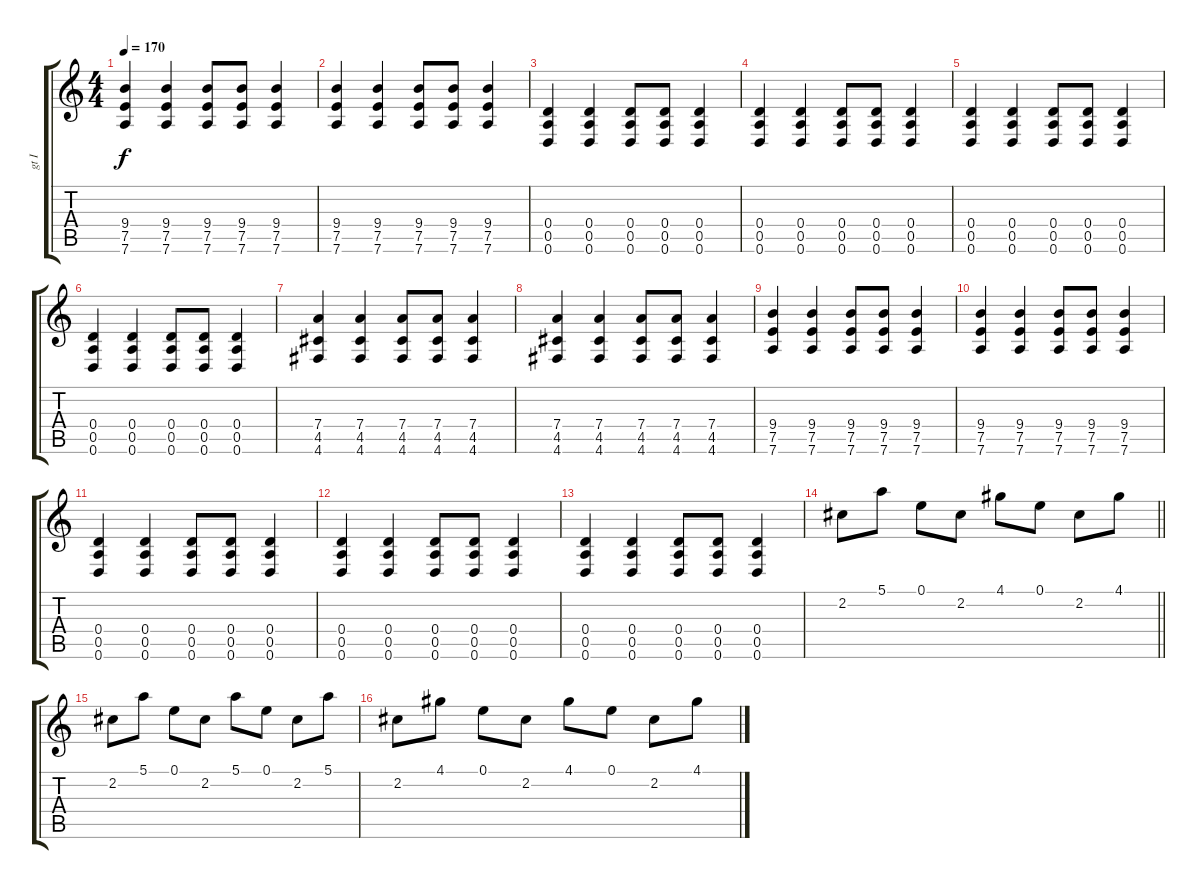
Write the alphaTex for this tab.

\track ("gt I" "gt I") {instrument overdrivenguitar}
\staff {score tabs}
\tuning (E4 B3 G3 D3 A2 D2) {hide}
\ts (4 4)
\tempo 170
\clef g2
\ks c
(9.4 7.5 7.6).4{dy f} (9.4 7.5 7.6).4 (9.4 7.5 7.6).8 (9.4 7.5 7.6).8 (9.4 7.5 7.6).4 |
(9.4 7.5 7.6).4 (9.4 7.5 7.6).4 (9.4 7.5 7.6).8 (9.4 7.5 7.6).8 (9.4 7.5 7.6).4 |
(0.4 0.5 0.6).4 (0.4 0.5 0.6).4 (0.4 0.5 0.6).8 (0.4 0.5 0.6).8 (0.4 0.5 0.6).4 |
(0.4 0.5 0.6).4 (0.4 0.5 0.6).4 (0.4 0.5 0.6).8 (0.4 0.5 0.6).8 (0.4 0.5 0.6).4 |
(0.4 0.5 0.6).4 (0.4 0.5 0.6).4 (0.4 0.5 0.6).8 (0.4 0.5 0.6).8 (0.4 0.5 0.6).4 |
(0.4 0.5 0.6).4 (0.4 0.5 0.6).4 (0.4 0.5 0.6).8 (0.4 0.5 0.6).8 (0.4 0.5 0.6).4 |
(7.4 4.5 4.6).4 (7.4 4.5 4.6).4 (7.4 4.5 4.6).8 (7.4 4.5 4.6).8 (7.4 4.5 4.6).4 |
(7.4 4.5 4.6).4 (7.4 4.5 4.6).4 (7.4 4.5 4.6).8 (7.4 4.5 4.6).8 (7.4 4.5 4.6).4 |
(9.4 7.5 7.6).4 (9.4 7.5 7.6).4 (9.4 7.5 7.6).8 (9.4 7.5 7.6).8 (9.4 7.5 7.6).4 |
(9.4 7.5 7.6).4 (9.4 7.5 7.6).4 (9.4 7.5 7.6).8 (9.4 7.5 7.6).8 (9.4 7.5 7.6).4 |
(0.4 0.5 0.6).4 (0.4 0.5 0.6).4 (0.4 0.5 0.6).8 (0.4 0.5 0.6).8 (0.4 0.5 0.6).4 |
(0.4 0.5 0.6).4 (0.4 0.5 0.6).4 (0.4 0.5 0.6).8 (0.4 0.5 0.6).8 (0.4 0.5 0.6).4 |
(0.4 0.5 0.6).4 (0.4 0.5 0.6).4 (0.4 0.5 0.6).8 (0.4 0.5 0.6).8 (0.4 0.5 0.6).4 |
\barLineRight lightlight
2.2.8 5.1.8 0.1.8 2.2.8 4.1.8 0.1.8 2.2.8 4.1.8 |
2.2.8 5.1.8 0.1.8 2.2.8 5.1.8 0.1.8 2.2.8 5.1.8 |
2.2.8 4.1.8 0.1.8 2.2.8 4.1.8 0.1.8 2.2.8 4.1.8
